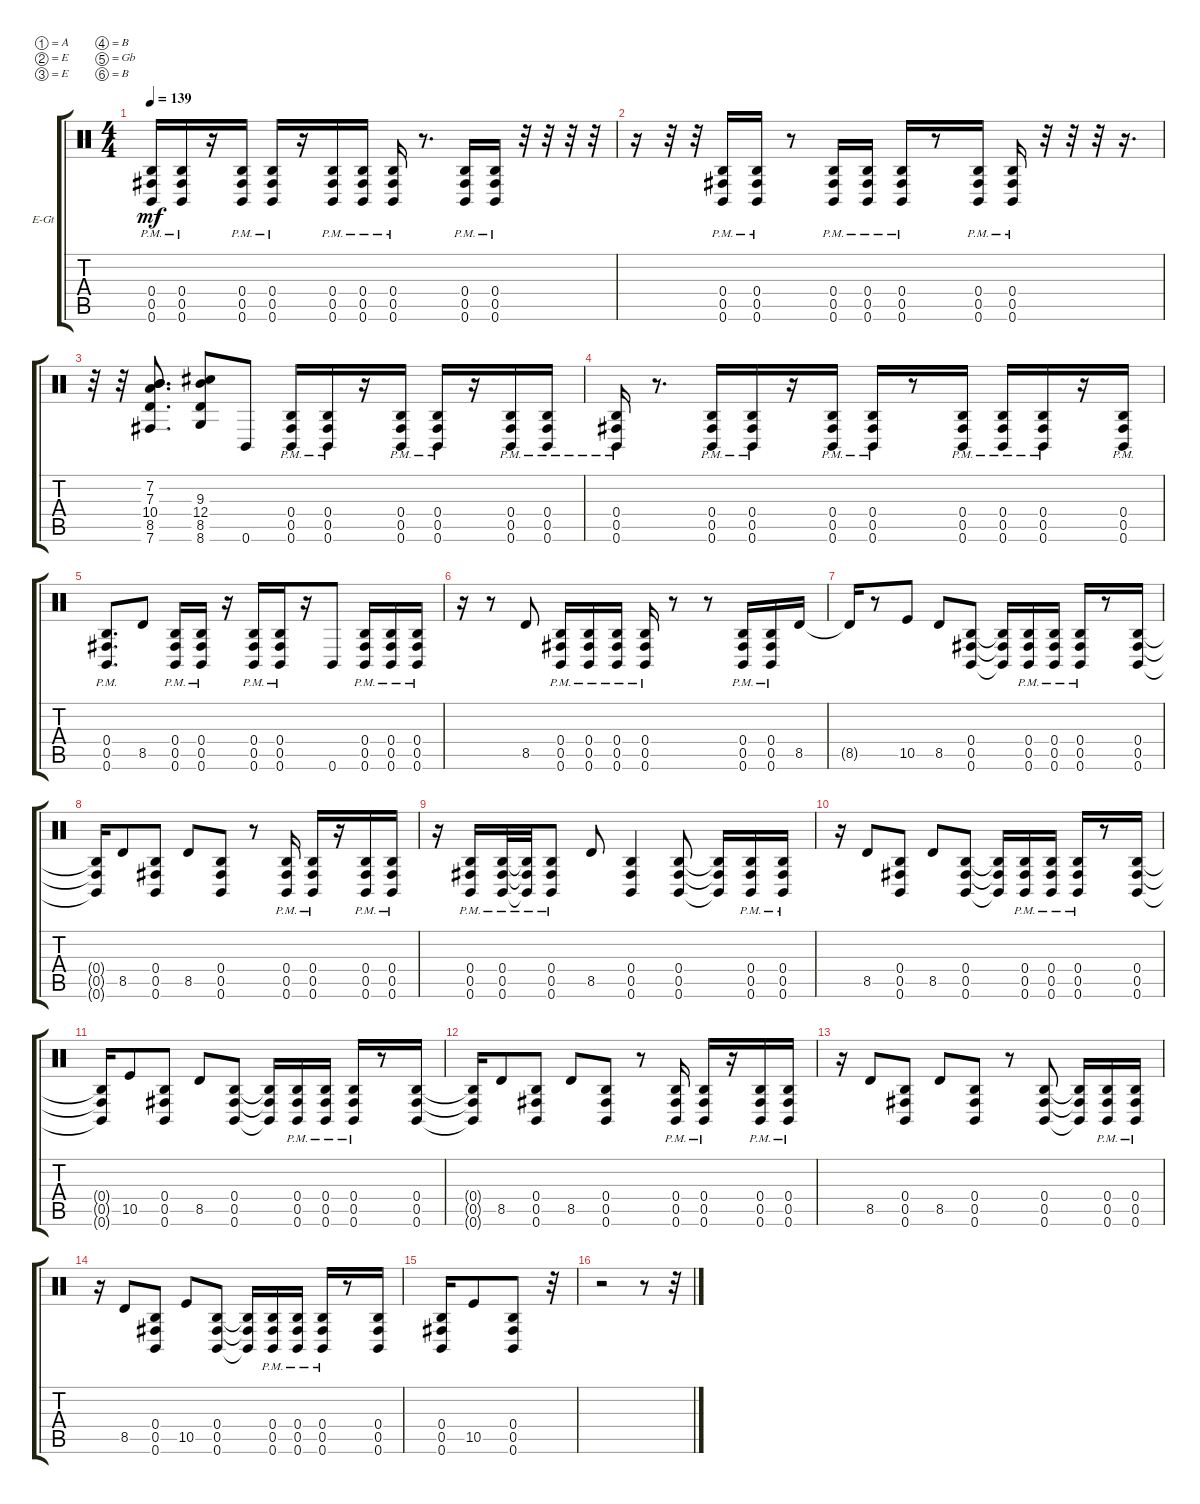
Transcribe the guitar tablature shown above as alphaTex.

\bracketExtendMode groupsimilarinstruments
\firstSystemTrackNameOrientation horizontal
\otherSystemsTrackNameOrientation horizontal
\track ("Harry Guitar" "E-Gt") {instrument electricguitarclean}
\staff {score tabs}
\tuning (A3 E3 E3 B2 Gb2 B1)
\ts (4 4)
\tempo 139
\clef neutral
\scale
0.333333
\ks c
(0.6{pm} 0.4{pm} 0.5{pm}).16{dy mf} (0.6{pm} 0.5{pm} 0.4{pm}).16 r.16 (0.6{pm} 0.4{pm} 0.5{pm}).16 (0.6{pm} 0.5{pm} 0.4{pm}).16 r.16 (0.6{pm} 0.4{pm} 0.5{pm}).16 (0.6{pm} 0.5{pm} 0.4{pm}).16 (0.6{pm} 0.4{pm} 0.5{pm}).16 r.8{d} (0.6{pm} 0.5{pm} 0.4{pm}).16 (0.6{pm} 0.4{pm} 0.5{pm}).16 r.32 r.32 r.32 r.32 |
\scale
0.333333 r.16 r.32 r.32 (0.6{pm} 0.5{pm} 0.4{pm}).16 (0.6{pm} 0.4{pm} 0.5{pm}).16 r.8 (0.6{pm} 0.5{pm} 0.4{pm}).16 (0.6{pm} 0.4{pm} 0.5{pm}).16 (0.6{pm} 0.5{pm} 0.4{pm}).16 r.8 (0.6{pm} 0.4{pm} 0.5{pm}).16 (0.6{pm} 0.5{pm} 0.4{pm}).16 r.32 r.32 r.32 r.16{d} |
\scale
0.333333 r.32 r.32 (7.6 8.5 10.4 7.3 7.2).8{d} (8.6 8.5 12.4 9.3).8 0.6.8 (0.6{pm} 0.5{pm} 0.4{pm}).16 (0.6{pm} 0.4{pm} 0.5{pm}).16 r.16 (0.6{pm} 0.5{pm} 0.4{pm}).16 (0.6{pm} 0.4{pm} 0.5{pm}).16 r.16 (0.6{pm} 0.5{pm} 0.4{pm}).16 (0.6{pm} 0.4{pm} 0.5{pm}).16 |
\scale
0.333333 (0.6{pm} 0.5{pm} 0.4{pm}).16 r.8{d} (0.6{pm} 0.4{pm} 0.5{pm}).16 (0.6{pm} 0.5{pm} 0.4{pm}).16 r.16 (0.6{pm} 0.4{pm} 0.5{pm}).16 (0.6{pm} 0.5{pm} 0.4{pm}).16 r.8 (0.6{pm} 0.4{pm} 0.5{pm}).16 (0.6{pm} 0.5{pm} 0.4{pm}).16 (0.6{pm} 0.4{pm} 0.5{pm}).16 r.16 (0.6{pm} 0.5{pm} 0.4{pm}).16 |
\scale
0.333333 (0.6{pm} 0.4{pm} 0.5{pm}).8{d} 8.5.8 (0.6{pm} 0.5{pm} 0.4{pm}).16 (0.6{pm} 0.4{pm} 0.5{pm}).16 r.16 (0.6{pm} 0.4{pm} 0.5{pm}).16 (0.6{pm} 0.5{pm} 0.4{pm}).16 r.16 0.6.8 (0.6{pm} 0.5{pm} 0.4{pm}).16 (0.6{pm} 0.4{pm} 0.5{pm}).16 (0.6{pm} 0.5{pm} 0.4{pm}).16 |
\scale
0.333333 r.16 r.8 8.5.8 (0.6{pm} 0.4{pm} 0.5{pm}).16 (0.6{pm} 0.5{pm} 0.4{pm}).16 (0.6{pm} 0.4{pm} 0.5{pm}).16 (0.6{pm} 0.5{pm} 0.4{pm}).16 r.8 r.8 (0.6{pm} 0.4{pm} 0.5{pm}).16 (0.6{pm} 0.5{pm} 0.4{pm}).16 8.5.16 |
\scale
0.333333 8.5{t}.16 r.8 10.5.8 8.5.8 (0.6 0.4 0.5).8 (0.6{t} 0.5{t} 0.4{t}).16 (0.6{pm} 0.5{pm} 0.4{pm}).16 (0.6{pm} 0.4{pm} 0.5{pm}).16 (0.6{pm} 0.5{pm} 0.4{pm}).16 r.8 (0.6 0.4 0.5).16 |
\scale
0.333333 (0.6{t} 0.5{t} 0.4{t}).16 8.5.8 (0.6 0.5 0.4).8 8.5.8 (0.6 0.4 0.5).8 r.8 (0.6{pm} 0.5{pm} 0.4{pm}).16 (0.6{pm} 0.4{pm} 0.5{pm}).16 r.16 (0.6{pm} 0.5{pm} 0.4{pm}).16 (0.6{pm} 0.4{pm} 0.5{pm}).16 |
\scale
0.333333 r.16 (0.6{pm} 0.5{pm} 0.4{pm}).16 (0.6{pm} 0.4{pm} 0.5{pm}).32 (0.6{pm t} 0.5{pm t} 0.4{pm t}).32 (0.6{pm} 0.4{pm} 0.5{pm}).8 8.5.8 (0.6 0.5 0.4).4 (0.6 0.4 0.5).8 (0.6{t} 0.5{t} 0.4{t}).16 (0.6{pm} 0.5{pm} 0.4{pm}).16 (0.6{pm} 0.4{pm} 0.5{pm}).16 |
\scale
0.333333 r.16 8.5.8 (0.6 0.5 0.4).8 8.5.8 (0.6 0.4 0.5).8 (0.6{t} 0.5{t} 0.4{t}).16 (0.6{pm} 0.4{pm} 0.5{pm}).16 (0.6{pm} 0.5{pm} 0.4{pm}).16 (0.6{pm} 0.4{pm} 0.5{pm}).16 r.8 (0.6 0.5 0.4).16 |
\scale
0.333333 (0.6{t} 0.4{t} 0.5{t}).16 10.5.8 (0.6 0.5 0.4).8 8.5.8 (0.6 0.4 0.5).8 (0.6{t} 0.5{t} 0.4{t}).16 (0.6{pm} 0.4{pm} 0.5{pm}).16 (0.6{pm} 0.5{pm} 0.4{pm}).16 (0.6{pm} 0.4{pm} 0.5{pm}).16 r.8 (0.6 0.5 0.4).16 |
\scale
0.333333 (0.6{t} 0.4{t} 0.5{t}).16 8.5.8 (0.6 0.5 0.4).8 8.5.8 (0.6 0.4 0.5).8 r.8 (0.6{pm} 0.5{pm} 0.4{pm}).16 (0.6{pm} 0.4{pm} 0.5{pm}).16 r.16 (0.6{pm} 0.5{pm} 0.4{pm}).16 (0.6{pm} 0.4{pm} 0.5{pm}).16 |
\scale
0.333333 r.16 8.5.8 (0.6 0.5 0.4).8 8.5.8 (0.6 0.4 0.5).8 r.8 (0.6 0.5 0.4).8 (0.6{t} 0.4{t} 0.5{t}).16 (0.6{pm} 0.5{pm} 0.4{pm}).16 (0.6{pm} 0.4{pm} 0.5{pm}).16 |
\scale
0.333333 r.16 8.5.8 (0.6 0.5 0.4).8 10.5.8 (0.6 0.4 0.5).8 (0.6{t} 0.5{t} 0.4{t}).16 (0.6{pm} 0.4{pm} 0.5{pm}).16 (0.6{pm} 0.5{pm} 0.4{pm}).16 (0.6{pm} 0.4{pm} 0.5{pm}).16 r.8 (0.6 0.5 0.4).16 |
(0.6 0.4 0.5).16 10.5.8 (0.6 0.5 0.4).8 r.32 |
\scale
0.333333 r.2 r.8 r.32
